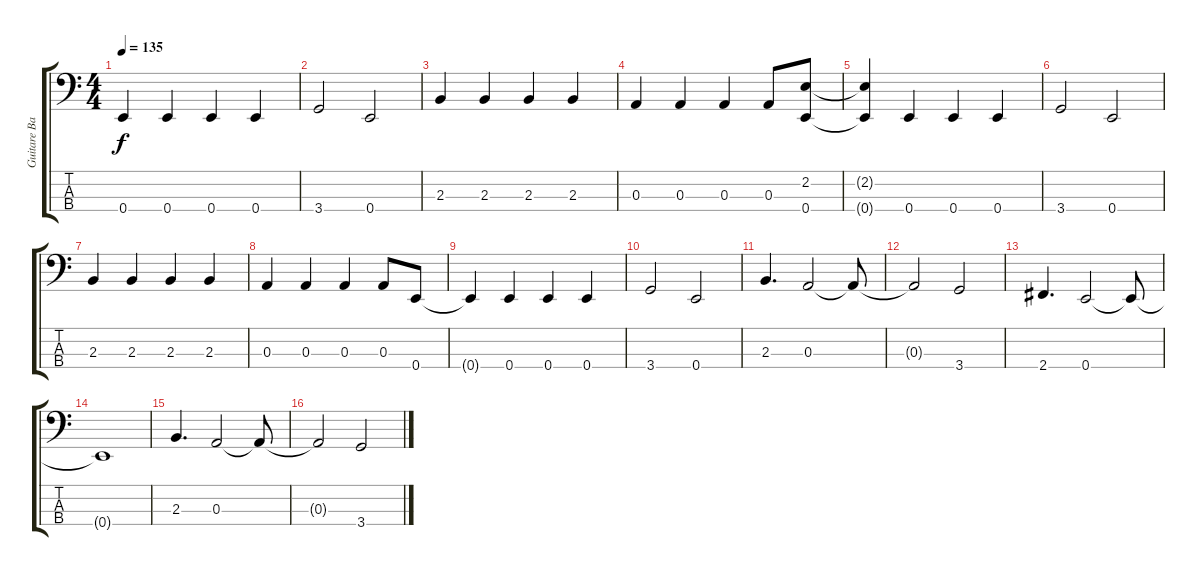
\track ("Guitare Basse" "Guitare Ba") {instrument electricbasspick}
\staff {score tabs}
\tuning (G2 D2 A1 E1) {hide}
\ts (4 4)
\tempo 135
\clef f4
\ks c
0.4{t}.4{dy f} 0.4.4 0.4.4 0.4.4 |
3.4.2 0.4.2 |
2.3.4 2.3.4 2.3.4 2.3.4 |
0.3.4 0.3.4 0.3.4 0.3.8 (2.2 0.4).8 |
(2.2{t} 0.4{t}).4 0.4.4 0.4.4 0.4.4 |
3.4.2 0.4.2 |
2.3.4 2.3.4 2.3.4 2.3.4 |
0.3.4 0.3.4 0.3.4 0.3.8 0.4.8 |
0.4{t}.4 0.4.4 0.4.4 0.4.4 |
3.4.2 0.4.2 |
2.3.4{d} 0.3.2 0.3{t}.8 |
0.3{t}.2 3.4.2 |
2.4.4{d} 0.4.2 0.4{t}.8 |
0.4{t}.1 |
2.3.4{d} 0.3.2 0.3{t}.8 |
0.3{t}.2 3.4.2
